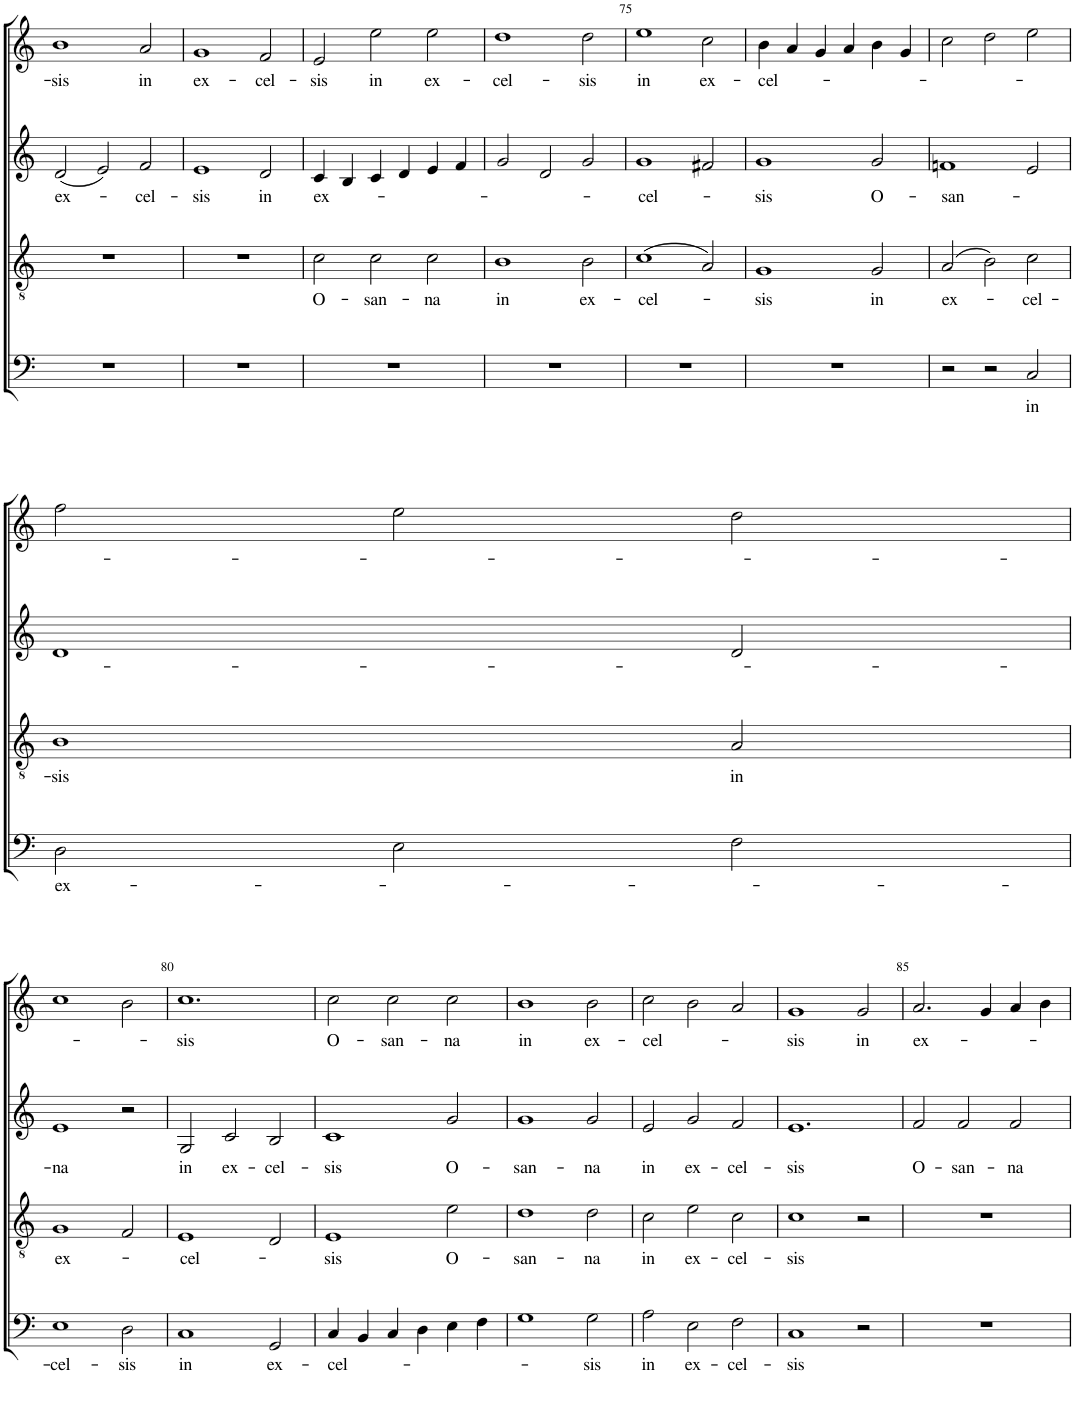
**kern	**text	**kern	**text	**kern	**text	**kern	**text
*part4	*part4	*part3	*part3	*part2	*part2	*part1	*part1
*staff4	*staff4	*staff3	*staff3	*staff2	*staff2	*staff1	*staff1
*I"BASSUS	*	*I"TENORE	*	*I"ALTUS	*	*I"CANTUS	*
!!LO:PB:g=z
*clefF4	*	*clefGv2	*	*clefG2	*	*clefG2	*
*Trd4c7	*	*Trd4c7	*	*Trd1c2	*	*	*
*k[]	*	*k[]	*	*k[]	*	*k[]	*
*M3/2	*	*M3/2	*	*M3/2	*	*M3/2	*
=71	=71	=71	=71	=71	=71	=71	=71
!	!	!	!	!	!LO:LY:b	!	!LO:LY:b
1.r	.	1.r	.	(2d/	ex-	1b	-sis
.	.	.	.	2e/)	.	.	.
!	!	!	!	!	!LO:LY:b	!	!LO:LY:b
.	.	.	.	2f/	-cel-	2a/	in
=72	=72	=72	=72	=72	=72	=72	=72
!	!	!	!	!	!LO:LY:b	!	!LO:LY:b
1.r	.	1.r	.	1e	-sis	1g	ex-
!	!	!	!	!	!LO:LY:b	!	!LO:LY:b
.	.	.	.	2d/	in	2f/	-cel-
=73	=73	=73	=73	=73	=73	=73	=73
!	!	!	!LO:LY:b	!	!LO:LY:b	!	!LO:LY:b
1.r	.	2c\	O-	4c/	ex-	2e/	-sis
.	.	.	.	4B/	.	.	.
!	!	!	!LO:LY:b	!	!	!	!LO:LY:b
.	.	2c\	-san-	4c/	.	2ee\	in
.	.	.	.	4d/	.	.	.
!	!	!	!LO:LY:b	!	!	!	!LO:LY:b
.	.	2c\	-na	4e/	.	2ee\	ex-
.	.	.	.	4f/	.	.	.
=74	=74	=74	=74	=74	=74	=74	=74
!	!	!	!LO:LY:b	!	!	!	!LO:LY:b
1.r	.	1B	in	2g/	.	1dd	-cel-
.	.	.	.	2d/	.	.	.
!	!	!	!LO:LY:b	!	!	!	!LO:LY:b
.	.	2B\	ex-	2g/	.	2dd\	-sis
=75	=75	=75	=75	=75	=75	=75	=75
!	!	!	!LO:LY:b	!	!LO:LY:b	!	!LO:LY:b
1.r	.	(1c	-cel-	1g	-cel-	1ee	in
!	!	!	!	!	!	!	!LO:LY:b
.	.	2A/)	.	2f#X/	.	2cc\	ex-
=76	=76	=76	=76	=76	=76	=76	=76
!	!	!	!LO:LY:b	!	!LO:LY:b	!	!LO:LY:b
1.r	.	1G	-sis	1g	-sis	4b\	-cel-
.	.	.	.	.	.	4a/	.
.	.	.	.	.	.	4g/	.
.	.	.	.	.	.	4a/	.
!	!	!	!LO:LY:b	!	!LO:LY:b	!	!
.	.	2G/	in	2g/	O-	4b\	.
.	.	.	.	.	.	4g/	.
=77	=77	=77	=77	=77	=77	=77	=77
!	!	!	!LO:LY:b	!	!LO:LY:b	!	!
2r	.	(2A/	ex-	1fn	-san-	2cc\	.
2r	.	2B\)	.	.	.	2dd\	.
!	!LO:LY:b	!	!LO:LY:b	!	!	!	!
2C/	in	2c\	-cel-	2e/	.	2ee\	.
!!LO:LB:g=z
=78	=78	=78	=78	=78	=78	=78	=78
!	!LO:LY:b	!	!LO:LY:b	!	!	!	!
2D\	ex-	1B	-sis	1d	.	2ff\	.
2E\	.	.	.	.	.	2ee\	.
!	!	!	!LO:LY:b	!	!	!	!
2F\	.	2A/	in	2d/	.	2dd\	.
!!LO:LB:g=z
=79	=79	=79	=79	=79	=79	=79	=79
!	!LO:LY:b	!	!LO:LY:b	!	!LO:LY:b	!	!
1E	-cel-	1G	ex-	1e	-na	1cc	.
!	!LO:LY:b	!	!	!	!	!	!
2D\	-sis	2F/	.	2r	.	2b\	.
=80	=80	=80	=80	=80	=80	=80	=80
!	!LO:LY:b	!	!LO:LY:b	!	!LO:LY:b	!	!LO:LY:b
1C	in	1E	-cel-	2G/	in	1.cc	-sis
!	!	!	!	!	!LO:LY:b	!	!
.	.	.	.	2c/	ex-	.	.
!	!LO:LY:b	!	!	!	!LO:LY:b	!	!
2GG/	ex-	2D/	.	2B/	-cel-	.	.
=81	=81	=81	=81	=81	=81	=81	=81
!	!LO:LY:b	!	!LO:LY:b	!	!LO:LY:b	!	!LO:LY:b
4C/	-cel-	1E	-sis	1c	-sis	2cc\	O-
4BB/	.	.	.	.	.	.	.
!	!	!	!	!	!	!	!LO:LY:b
4C/	.	.	.	.	.	2cc\	-san-
4D\	.	.	.	.	.	.	.
!	!	!	!LO:LY:b	!	!LO:LY:b	!	!LO:LY:b
4E\	.	2e\	O-	2g/	O-	2cc\	-na
4F\	.	.	.	.	.	.	.
=82	=82	=82	=82	=82	=82	=82	=82
!	!	!	!LO:LY:b	!	!LO:LY:b	!	!LO:LY:b
1G	.	1d	-san-	1g	-san-	1b	in
!	!LO:LY:b	!	!LO:LY:b	!	!LO:LY:b	!	!LO:LY:b
2G\	-sis	2d\	-na	2g/	-na	2b\	ex-
=83	=83	=83	=83	=83	=83	=83	=83
!	!LO:LY:b	!	!LO:LY:b	!	!LO:LY:b	!	!LO:LY:b
2A\	in	2c\	in	2e/	in	2cc\	-cel-
!	!LO:LY:b	!	!LO:LY:b	!	!LO:LY:b	!	!
2E\	ex-	2e\	ex-	2g/	ex-	2b\	.
!	!LO:LY:b	!	!LO:LY:b	!	!LO:LY:b	!	!
2F\	-cel-	2c\	-cel-	2f/	-cel-	2a/	.
=84	=84	=84	=84	=84	=84	=84	=84
!	!LO:LY:b	!	!LO:LY:b	!	!LO:LY:b	!	!LO:LY:b
1C	-sis	1c	-sis	1.e	-sis	1g	-sis
!	!	!	!	!	!	!	!LO:LY:b
2r	.	2r	.	.	.	2g/	in
=85	=85	=85	=85	=85	=85	=85	=85
!	!	!	!	!	!LO:LY:b	!	!LO:LY:b
1.r	.	1.r	.	2f/	O-	2.a/	ex-
!	!	!	!	!	!LO:LY:b	!	!
.	.	.	.	2f/	-san-	.	.
.	.	.	.	.	.	4g/	.
!	!	!	!	!	!LO:LY:b	!	!
.	.	.	.	2f/	-na	4a/	.
.	.	.	.	.	.	4b\	.
=	=	=	=	=	=	=	=
*-	*-	*-	*-	*-	*-	*-	*-
